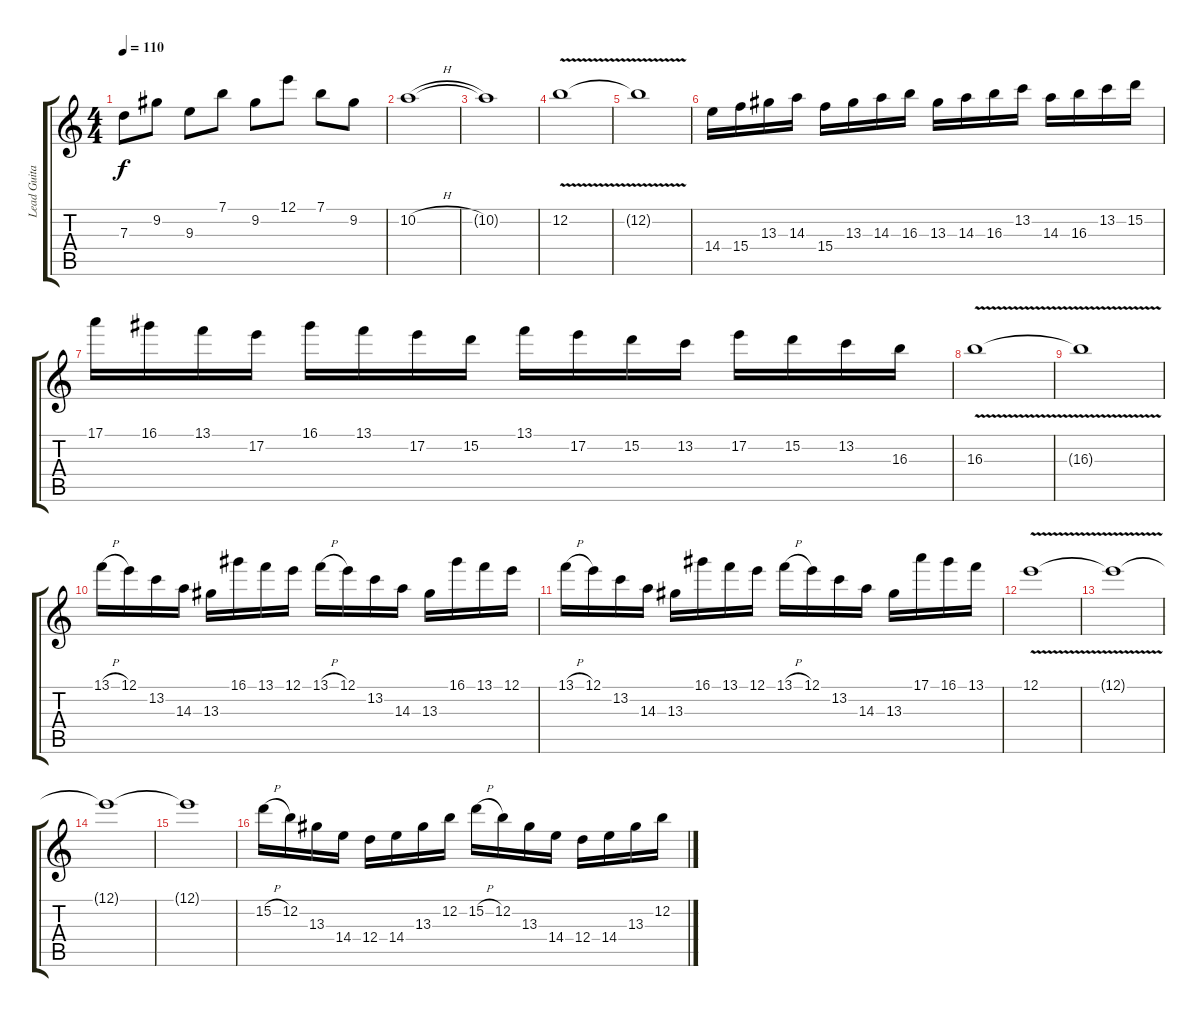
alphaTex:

\track ("Lead Guitar " "Lead Guita") {instrument overdrivenguitar}
\staff {score tabs}
\tuning (E4 B3 G3 D3 A2 E2) {hide}
\ts (4 4)
\tempo 110
\clef g2
\ks c
7.3.8{dy f} 9.2.8 9.3.8 7.1.8 9.2.8 12.1.8 7.1.8 9.2.8 |
10.2{h}.1 |
10.2{t}.1 |
12.2{v}.1 |
12.2{t}.1 |
14.4.16 15.4.16 13.3.16 14.3.16 15.4.16 13.3.16 14.3.16 16.3.16 13.3.16 14.3.16 16.3.16 13.2.16 14.3.16 16.3.16 13.2.16 15.2.16 |
17.1.16 16.1.16 13.1.16 17.2.16 16.1.16 13.1.16 17.2.16 15.2.16 13.1.16 17.2.16 15.2.16 13.2.16 17.2.16 15.2.16 13.2.16 16.3.16 |
16.3{v}.1 |
16.3{t}.1 |
13.1{h}.16 12.1.16 13.2.16 14.3.16 13.3.16 16.1.16 13.1.16 12.1.16 13.1{h}.16 12.1.16 13.2.16 14.3.16 13.3.16 16.1.16 13.1.16 12.1.16 |
13.1{h}.16 12.1.16 13.2.16 14.3.16 13.3.16 16.1.16 13.1.16 12.1.16 13.1{h}.16 12.1.16 13.2.16 14.3.16 13.3.16 17.1.16 16.1.16 13.1.16 |
12.1{v}.1 |
12.1{t}.1 |
12.1{t}.1 |
12.1{t}.1 |
15.2{h}.16 12.2.16 13.3.16 14.4.16 12.4.16 14.4.16 13.3.16 12.2.16 15.2{h}.16 12.2.16 13.3.16 14.4.16 12.4.16 14.4.16 13.3.16 12.2.16
